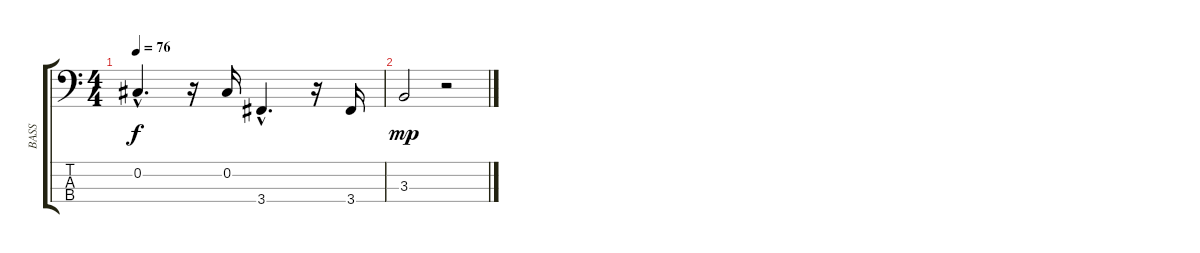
\track ("BASS" "BASS") {instrument electricbasspick}
\staff {score tabs}
\tuning (Gb2 Db2 Ab1 Eb1) {hide}
\ts (4 4)
\tempo 76
\clef f4
\ks c
0.2{hac}.4{d dy f} r.16 0.2.16 3.4{hac}.4{d} r.16 3.4.16 |
3.3.2{dy mp} r.2
